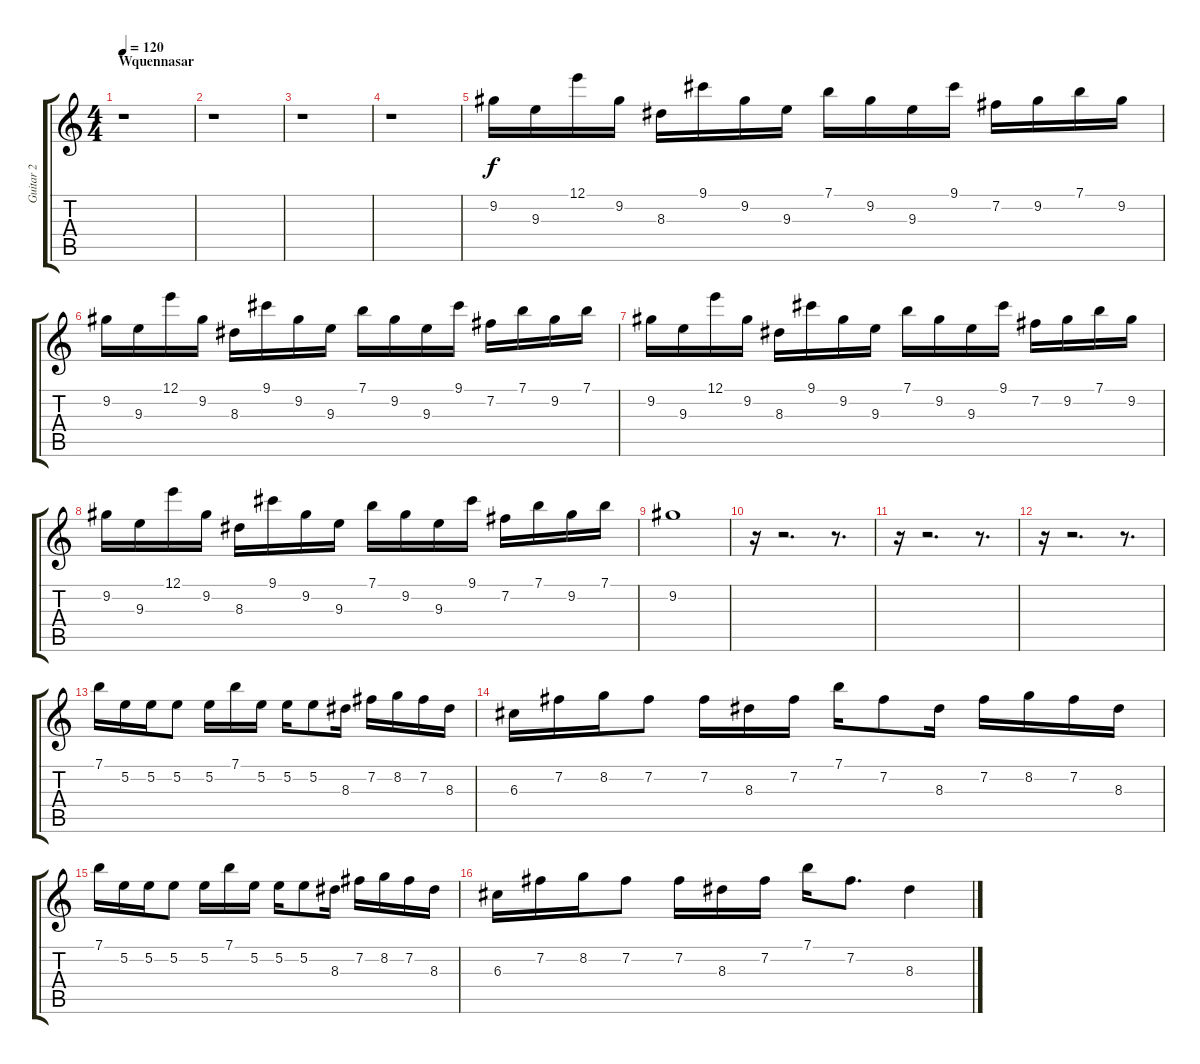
\track ("Guitar 2" "Guitar 2") {instrument overdrivenguitar}
\staff {score tabs}
\tuning (E4 B3 G3 D3 A2 E2) {hide}
\ts (4 4)
\section ("" "Wquennasar")
\tempo 120
\clef g2
\ks c
r.1{dy f} |
r.1 |
r.1 |
r.1 |
9.2.16 9.3.16 12.1.16 9.2.16 8.3.16 9.1.16 9.2.16 9.3.16 7.1.16 9.2.16 9.3.16 9.1.16 7.2.16 9.2.16 7.1.16 9.2.16 |
9.2.16 9.3.16 12.1.16 9.2.16 8.3.16 9.1.16 9.2.16 9.3.16 7.1.16 9.2.16 9.3.16 9.1.16 7.2.16 7.1.16 9.2.16 7.1.16 |
9.2.16 9.3.16 12.1.16 9.2.16 8.3.16 9.1.16 9.2.16 9.3.16 7.1.16 9.2.16 9.3.16 9.1.16 7.2.16 9.2.16 7.1.16 9.2.16 |
9.2.16 9.3.16 12.1.16 9.2.16 8.3.16 9.1.16 9.2.16 9.3.16 7.1.16 9.2.16 9.3.16 9.1.16 7.2.16 7.1.16 9.2.16 7.1.16 |
9.2.1 |
r.16 r.2{d} r.8{d} |
r.16 r.2{d} r.8{d} |
r.16 r.2{d} r.8{d} |
7.1.16 5.2.16 5.2.16 5.2.8 5.2.16 7.1.16 5.2.16 5.2.16 5.2.8 8.3.16 7.2.16 8.2.16 7.2.16 8.3.16 |
6.3.16 7.2.16 8.2.16 7.2.8 7.2.16 8.3.16 7.2.16 7.1.16 7.2.8 8.3.16 7.2.16 8.2.16 7.2.16 8.3.16 |
7.1.16 5.2.16 5.2.16 5.2.8 5.2.16 7.1.16 5.2.16 5.2.16 5.2.8 8.3.16 7.2.16 8.2.16 7.2.16 8.3.16 |
6.3.16 7.2.16 8.2.16 7.2.8 7.2.16 8.3.16 7.2.16 7.1.16 7.2.8{d} 8.3.4
